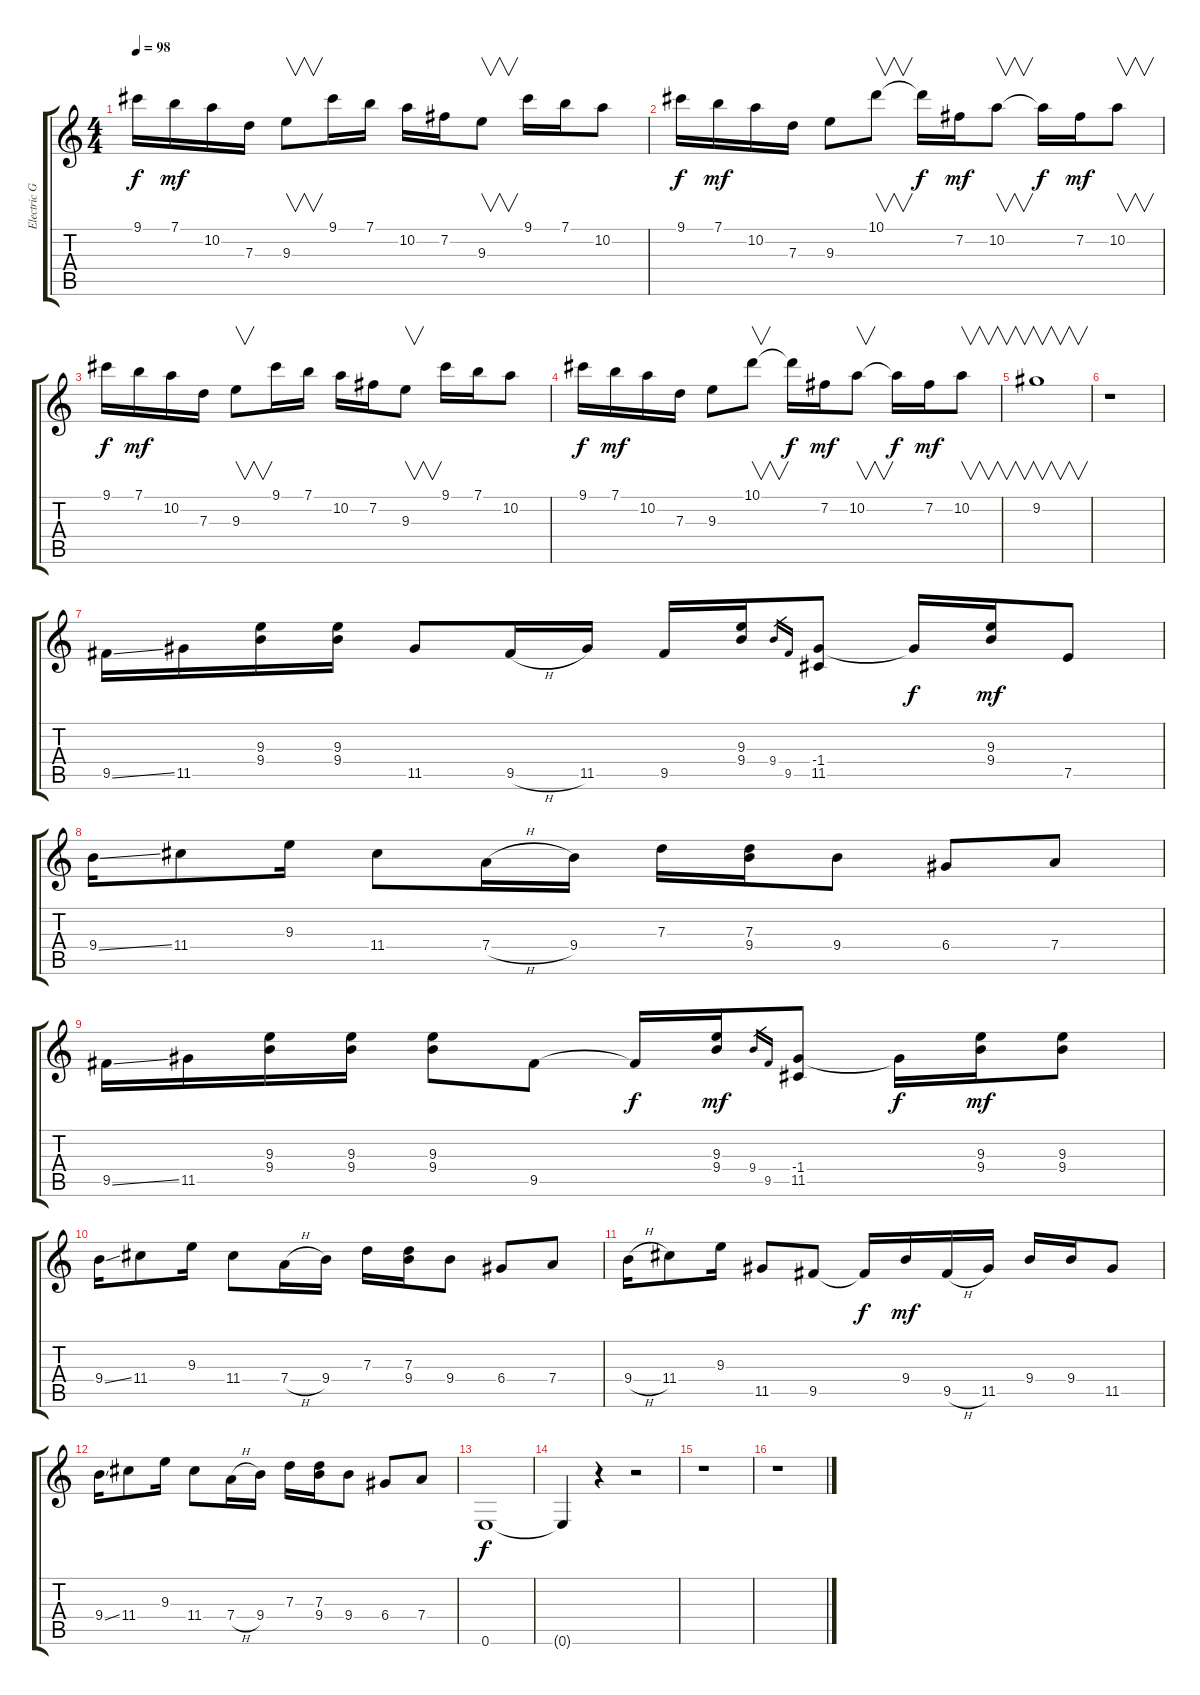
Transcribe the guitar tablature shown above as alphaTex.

\track ("Electric Guitar 1" "Electric G") {instrument electricguitarclean}
\staff {score tabs}
\tuning (E4 B3 G3 D3 A2 E2) {hide}
\ts (4 4)
\tempo 98
\clef g2
\ks c
9.1.16{dy f} 7.1.16{dy mf} 10.2.16 7.3.16 9.3.8{v} 9.1.16 7.1.16 10.2.16 7.2.16 9.3.8{v} 9.1.16 7.1.16 10.2.8 |
9.1.16{dy f} 7.1.16{dy mf} 10.2.16 7.3.16 9.3.8 10.1.8{v} 10.1{t}.16{dy f} 7.2.16{dy mf} 10.2.8{v} 10.2{t}.16{dy f} 7.2.16{dy mf} 10.2.8{v} |
9.1.16{dy f} 7.1.16{dy mf} 10.2.16 7.3.16 9.3.8{v} 9.1.16 7.1.16 10.2.16 7.2.16 9.3.8{v} 9.1.16 7.1.16 10.2.8 |
9.1.16{dy f} 7.1.16{dy mf} 10.2.16 7.3.16 9.3.8 10.1.8{v} 10.1{t}.16{dy f} 7.2.16{dy mf} 10.2.8{v} 10.2{t}.16{dy f} 7.2.16{dy mf} 10.2.8{v} |
9.2.1{v} |
r.1 |
9.5{ss}.16 11.5.16 (9.3 9.4).16 (9.3 9.4).16 11.5.8 9.5{h}.16 11.5.16 9.5.16 (9.3 9.4).16 9.4.16{gr} 9.5.16{gr} (-1.4 11.5).8 11.5{t}.16{dy f} (9.3 9.4).16{dy mf} 7.5.8 |
9.4{ss}.16 11.4.8 9.3.16 11.4.8 7.4{h}.16 9.4.16 7.3.16 (7.3 9.4).16 9.4.8 6.4.8 7.4.8 |
9.5{ss}.16 11.5.16 (9.3 9.4).16 (9.3 9.4).16 (9.3 9.4).8 9.5.8 9.5{t}.16{dy f} (9.3 9.4).16{dy mf} 9.4.16{gr} 9.5.16{gr} (-1.4 11.5).8 11.5{t}.16{dy f} (9.3 9.4).16{dy mf} (9.3 9.4).8 |
9.4{ss}.16 11.4.8 9.3.16 11.4.8 7.4{h}.16 9.4.16 7.3.16 (7.3 9.4).16 9.4.8 6.4.8 7.4.8 |
9.4{h}.16 11.4.8 9.3.16 11.5.8 9.5.8 9.5{t}.16{dy f} 9.4.16{dy mf} 9.5{h}.16 11.5.16 9.4.16 9.4.16 11.5.8 |
9.4{ss}.16 11.4.8 9.3.16 11.4.8 7.4{h}.16 9.4.16 7.3.16 (7.3 9.4).16 9.4.8 6.4.8 7.4.8 |
0.6.1{dy f} |
0.6{t}.4 r.4 r.2 |
r.1 |
r.1
